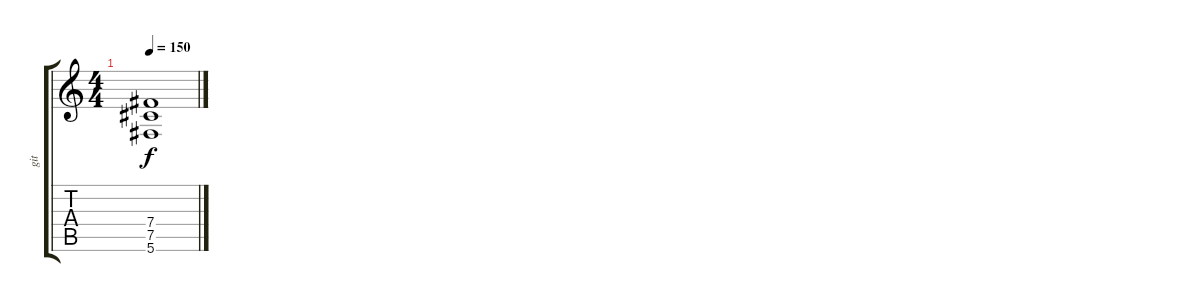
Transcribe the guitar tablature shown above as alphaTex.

\track ("git" "git") {instrument electricguitarclean}
\staff {score tabs}
\tuning (Db4 Ab3 E3 B2 Gb2 Db2) {hide}
\ts (4 4)
\tempo 150
\clef g2
\ks c
(7.4{t} 7.5{t} 5.6{t}).1{dy f}
